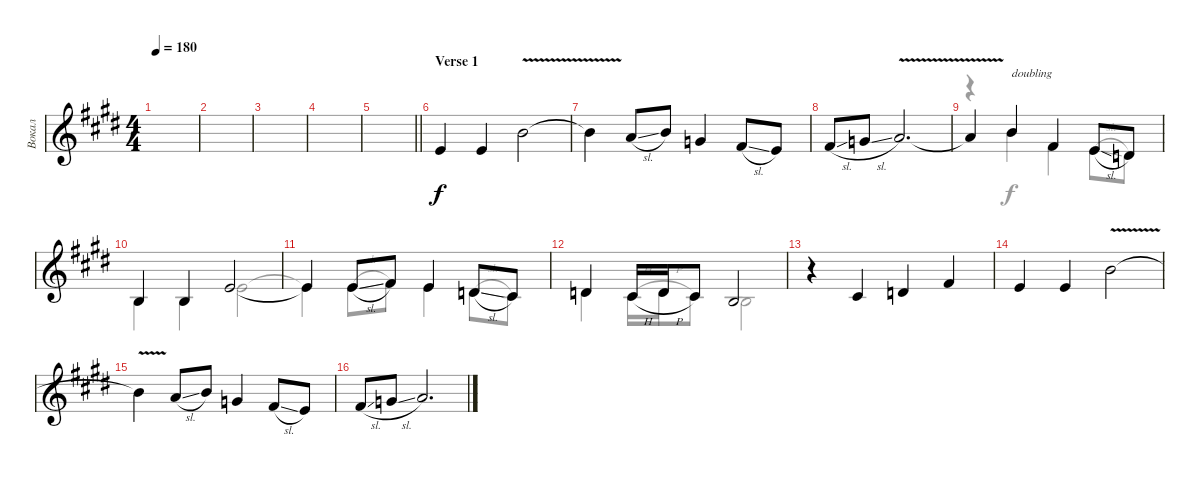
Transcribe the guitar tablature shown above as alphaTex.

\track ("Вокал" "Вокал") {instrument trumpet}
\staff {score}
\tuning (E4 B3 G3 D3 A2 E2) {hide}
\voice
\ts (4 4)
\tempo 180
\clef g2
\ks c#minor
|
|
|
|
\barLineRight lightlight
|
\section ("" "Verse 1")
5.2.4 5.2.4 7.1{v}.2 |
7.1{t}.4 5.1{sl}.8 7.1.8 8.2.4 7.2{sl}.8 5.2.8 |
7.2{sl}.8 8.2{sl}.8 10.2{v}.2{d} |
10.2{t}.4 7.1.4{txt "doubling"} 7.2.4 5.2{sl}.8 3.2.8 |
0.2.4 0.2.4 5.2.2 |
5.2{t}.4 5.2{sl}.8 7.2.8 5.2.4 3.2{sl}.8 2.2.8 |
3.2.4 2.2{h}.16 3.2{h}.16 2.2.8 0.2.2 |
r.4 2.2.4 3.2.4 7.2.4 |
5.2.4 5.2.4 7.1{v}.2 |
7.1{t}.4 5.1{sl}.8 7.1.8 8.2.4 7.2{sl}.8 5.2.8 |
7.2{sl}.8 8.2{sl}.8 10.2.2{d}
\voice
\clef g2
\ottava regular
\simile none
\ks c#minor
|
|
|
|
\barLineRight lightlight
|
|
|
|
r.4 7.1.4 7.2.4 5.2{sl}.8 3.2.8 |
0.2.4 0.2.4 5.2.2 |
5.2{t}.4 5.2{sl}.8 7.2.8 5.2.4 3.2{sl}.8 2.2.8 |
3.2.4 2.2{h}.16 3.2{h}.16 2.2.8 0.2.2 |
|
|
|
